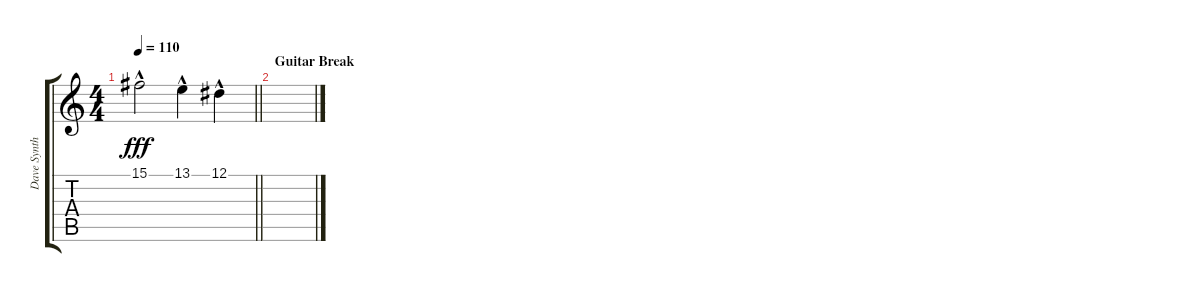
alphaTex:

\track ("Dave Synth" "Dave Synth") {instrument lead2sawtooth}
\staff {score tabs}
\tuning (Eb4 Bb3 Gb3 Db3 Ab2 Db2) {hide}
\ts (4 4)
\tempo 110
\clef g2
\barLineRight lightlight
\ks c
15.1{hac}.2{dy fff} 13.1{hac}.4 12.1{hac}.4 |
\section ("" "Guitar Break")
